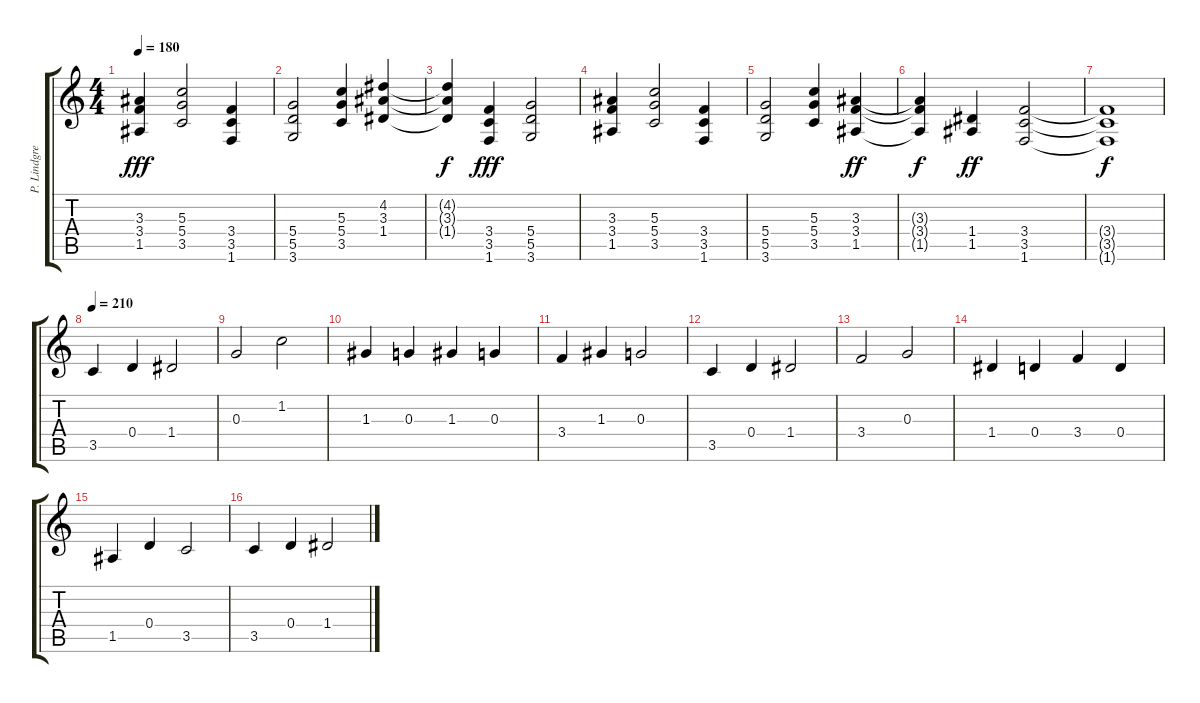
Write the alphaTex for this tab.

\track ("P. Lindgren" "P. Lindgre") {instrument distortionguitar}
\staff {score tabs}
\tuning (E4 B3 G3 D3 A2 E2) {hide}
\ts (4 4)
\tempo 180
\clef g2
\ks c
(3.3 3.4 1.5).4{dy fff} (5.3 5.4 3.5).2 (3.4 3.5 1.6).4 |
(5.4 5.5 3.6).2 (5.3 5.4 3.5).4 (4.2 3.3 1.4).4 |
(4.2{t} 3.3{t} 1.4{t}).4{dy f} (3.4 3.5 1.6).4{dy fff} (5.4 5.5 3.6).2 |
(3.3 3.4 1.5).4 (5.3 5.4 3.5).2 (3.4 3.5 1.6).4 |
(5.4 5.5 3.6).2 (5.3 5.4 3.5).4 (3.3 3.4 1.5).4{dy ff} |
(3.3{t} 3.4{t} 1.5{t}).4{dy f} (1.4 1.5).4{dy ff} (3.4 3.5 1.6).2 |
(3.4{t} 3.5{t} 1.6{t}).1{dy f} |
\tempo 210
3.5.4 0.4.4 1.4.2 |
0.3.2 1.2.2 |
1.3.4 0.3.4 1.3.4 0.3.4 |
3.4.4 1.3.4 0.3.2 |
3.5.4 0.4.4 1.4.2 |
3.4.2 0.3.2 |
1.4.4 0.4.4 3.4.4 0.4.4 |
1.5.4 0.4.4 3.5.2 |
3.5.4 0.4.4 1.4.2
